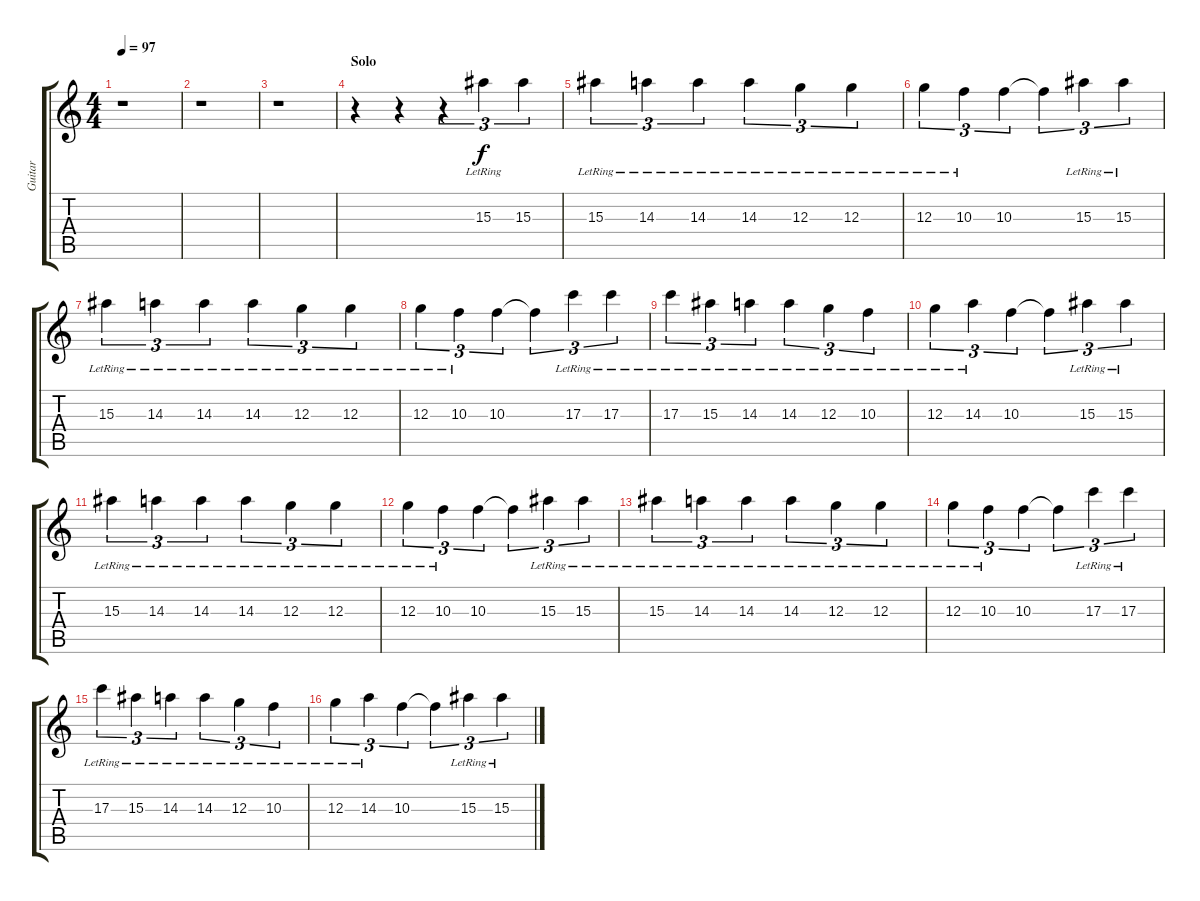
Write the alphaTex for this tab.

\track ("Guitar" "Guitar") {instrument electricguitarjazz}
\staff {score tabs}
\tuning (E4 B3 G3 D3 A2 E2) {hide}
\ts (4 4)
\tempo 97
\clef g2
\ks c
r.1{dy f} |
r.1 |
r.1 |
\section ("" "Solo")
r.4 r.4 r.4{tu (3 2)} 15.3{lr}.4{tu (3 2)} 15.3.4{tu (3 2)} |
15.3{lr}.4{tu (3 2)} 14.3{lr}.4{tu (3 2)} 14.3{lr}.4{tu (3 2)} 14.3{lr}.4{tu (3 2)} 12.3{lr}.4{tu (3 2)} 12.3{lr}.4{tu (3 2)} |
12.3{lr}.4{tu (3 2)} 10.3{lr}.4{tu (3 2)} 10.3.4{tu (3 2)} 10.3{t}.4{tu (3 2)} 15.3{lr}.4{tu (3 2)} 15.3{lr}.4{tu (3 2)} |
15.3{lr}.4{tu (3 2)} 14.3{lr}.4{tu (3 2)} 14.3{lr}.4{tu (3 2)} 14.3{lr}.4{tu (3 2)} 12.3{lr}.4{tu (3 2)} 12.3{lr}.4{tu (3 2)} |
12.3{lr}.4{tu (3 2)} 10.3{lr}.4{tu (3 2)} 10.3.4{tu (3 2)} 10.3{t}.4{tu (3 2)} 17.3{lr}.4{tu (3 2)} 17.3{lr}.4{tu (3 2)} |
17.3{lr}.4{tu (3 2)} 15.3{lr}.4{tu (3 2)} 14.3{lr}.4{tu (3 2)} 14.3{lr}.4{tu (3 2)} 12.3{lr}.4{tu (3 2)} 10.3{lr}.4{tu (3 2)} |
12.3{lr}.4{tu (3 2)} 14.3{lr}.4{tu (3 2)} 10.3.4{tu (3 2)} 10.3{t}.4{tu (3 2)} 15.3{lr}.4{tu (3 2)} 15.3{lr}.4{tu (3 2)} |
15.3{lr}.4{tu (3 2)} 14.3{lr}.4{tu (3 2)} 14.3{lr}.4{tu (3 2)} 14.3{lr}.4{tu (3 2)} 12.3{lr}.4{tu (3 2)} 12.3{lr}.4{tu (3 2)} |
12.3{lr}.4{tu (3 2)} 10.3{lr}.4{tu (3 2)} 10.3.4{tu (3 2)} 10.3{t}.4{tu (3 2)} 15.3{lr}.4{tu (3 2)} 15.3{lr}.4{tu (3 2)} |
15.3{lr}.4{tu (3 2)} 14.3{lr}.4{tu (3 2)} 14.3{lr}.4{tu (3 2)} 14.3{lr}.4{tu (3 2)} 12.3{lr}.4{tu (3 2)} 12.3{lr}.4{tu (3 2)} |
12.3{lr}.4{tu (3 2)} 10.3{lr}.4{tu (3 2)} 10.3.4{tu (3 2)} 10.3{t}.4{tu (3 2)} 17.3{lr}.4{tu (3 2)} 17.3{lr}.4{tu (3 2)} |
17.3{lr}.4{tu (3 2)} 15.3{lr}.4{tu (3 2)} 14.3{lr}.4{tu (3 2)} 14.3{lr}.4{tu (3 2)} 12.3{lr}.4{tu (3 2)} 10.3{lr}.4{tu (3 2)} |
12.3{lr}.4{tu (3 2)} 14.3{lr}.4{tu (3 2)} 10.3.4{tu (3 2)} 10.3{t}.4{tu (3 2)} 15.3{lr}.4{tu (3 2)} 15.3{lr}.4{tu (3 2)}
